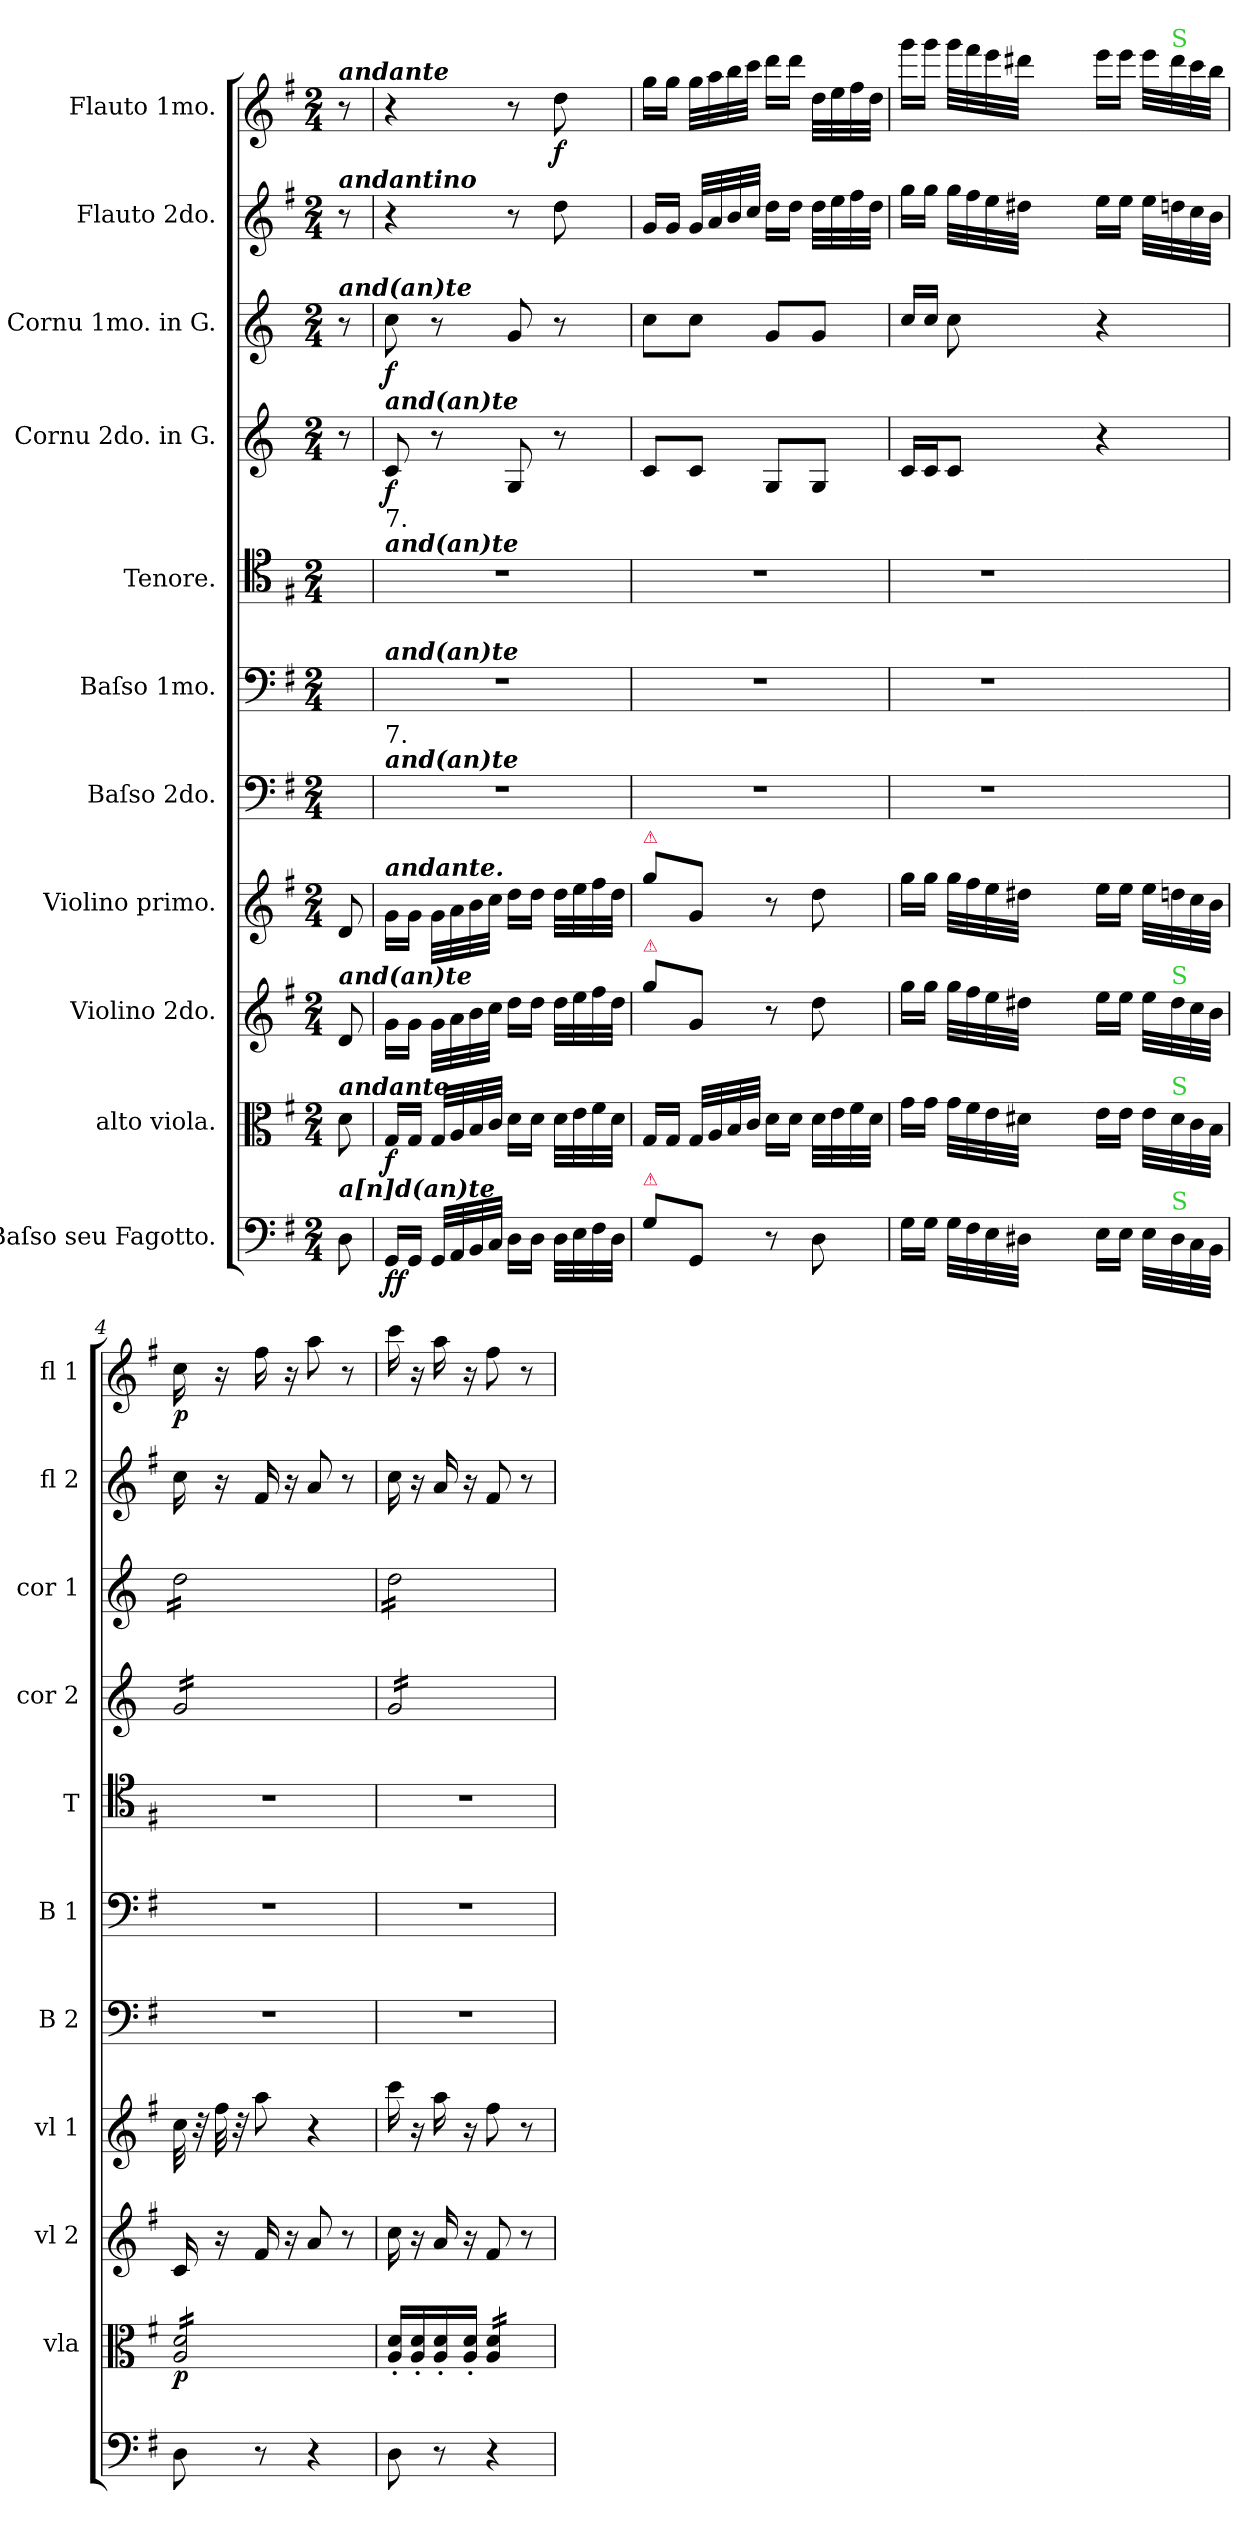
**kern	**dynam	**kern	**dynam	**kern	**dynam	**kern	**dynam	**kern	**kern	**kern	**kern	**dynam	**kern	**dynam	**kern	**dynam	**kern	**dynam
*part11	*part11	*part10	*part10	*part9	*part9	*part8	*part8	*part7	*part6	*part5	*part4	*part4	*part3	*part3	*part2	*part2	*part1	*part1
*staff11	*staff11	*staff10	*staff10	*staff9	*staff9	*staff8	*staff8	*staff7	*staff6	*staff5	*staff4	*staff4	*staff3	*staff3	*staff2	*staff2	*staff1	*staff1
*I"Baſso seu Fagotto.	*	*I"alto viola.	*	*I"Violino 2do.	*	*I"Violino primo.	*	*I"Baſso 2do.	*I"Baſso 1mo.	*I"Tenore.	*I"Cornu 2do. in G.	*	*I"Cornu 1mo. in G.	*	*I"Flauto 2do.	*	*I"Flauto 1mo.	*
*	*	*I'vla	*	*I'vl 2	*	*I'vl 1	*	*I'B 2	*I'B 1	*I'T	*I'cor 2	*	*I'cor 1	*	*I'fl 2	*	*I'fl 1	*
*clefF4	*	*clefC3	*	*clefG2	*	*clefG2	*	*clefF4	*clefF4	*clefC4	*clefG2	*	*clefG2	*	*clefG2	*	*clefG2	*
*	*	*	*	*	*	*	*	*	*	*	*ITrd3c5	*	*ITrd3c5	*	*	*	*	*
*k[f#]	*	*k[f#]	*	*k[f#]	*	*k[f#]	*	*k[f#]	*k[f#]	*k[f#]	*k[f#]	*	*k[f#]	*	*k[f#]	*	*k[f#]	*
*G:	*	*G:	*	*G:	*	*G:	*	*G:	*G:	*G:	*	*	*	*	*G:	*	*G:	*
*M2/4	*	*M2/4	*	*M2/4	*	*M2/4	*	*M2/4	*M2/4	*M2/4	*M2/4	*	*M2/4	*	*M2/4	*	*M2/4	*
=	=	=	=	=	=	=	=	=	=	=	=	=	=	=	=	=	=	=
!	!	!	!	!	!	!	!	!	!	!	!	!	!	!	!	!	!LO:TX:a:Bi:t=andante	!
!	!	!	!	!	!	!	!	!	!	!	!	!	!	!	!LO:TX:a:Bi:t=andantino	!	!	!
!	!	!	!	!	!	!	!	!	!	!	!	!	!LO:TX:a:Bi:t=and(an)te	!	!	!	!	!
!	!	!	!	!LO:TX:a:Bi:t=and(an)te	!	!	!	!	!	!	!	!	!	!	!	!	!	!
!	!	!LO:TX:a:Bi:t=andante	!	!	!	!	!	!	!	!	!	!	!	!	!	!	!	!
!LO:TX:a:Bi:t=a[n]d(an)te	!	!	!	!	!	!	!	!	!	!	!	!	!	!	!	!	!	!
!	!	!	!	!	!LO:DY:b	!	!LO:DY:b	!	!	!	!	!	!	!	!	!	!	!
8D\	.	8d\	.	8d/	ffo.	8d/	ffo.	8ryy	8ryy	8ryy	8r	.	8r	.	8r	.	8r	.
=1	=1	=1	=1	=1	=1	=1	=1	=1	=1	=1	=1	=1	=1	=1	=1	=1	=1	=1
!	!	!	!	!	!	!	!	!	!	!	!LO:TX:a:Bi:t=and(an)te	!	!	!	!	!	!	!
!	!	!	!	!	!	!	!	!	!	!LO:TX:a:Bi:t=and(an)te	!	!	!	!	!	!	!	!
!	!	!	!	!	!	!	!	!	!	!LO:TX:a:t=7.	!	!	!	!	!	!	!	!
!	!	!	!	!	!	!	!	!	!LO:TX:a:Bi:t=and(an)te	!	!	!	!	!	!	!	!	!
!	!	!	!	!	!	!	!	!LO:TX:a:Bi:t=and(an)te	!	!	!	!	!	!	!	!	!	!
!	!	!	!	!	!	!	!	!LO:TX:a:t=7.	!	!	!	!	!	!	!	!	!	!
!	!	!	!	!	!	!LO:TX:a:Bi:t=andante.	!	!	!	!	!	!	!	!	!	!	!	!
!	!LO:DY:b	!	!	!	!	!	!	!LO:N:vis=00	!LO:N:vis=00	!LO:N:vis=00	!	!	!	!	!	!	!	!
16GG/LL	ff.	16G/LL	f	16g\LL	.	16g\LL	.	2r	2r	2r	8G/	f	8g\	f	4r	.	4r	.
16GG/JJ	.	16G/JJ	.	16g\JJ	.	16g\JJ	.	.	.	.	.	.	.	.	.	.	.	.
32GG/LLL	.	32G/LLL	.	32g\LLL	.	32g\LLL	.	.	.	.	8r	.	8r	.	.	.	.	.
32AA/	.	32A/	.	32a\	.	32a\	.	.	.	.	.	.	.	.	.	.	.	.
32BB/	.	32B/	.	32b\	.	32b\	.	.	.	.	.	.	.	.	.	.	.	.
32C/JJJ	.	32c/JJJ	.	32cc\JJJ	.	32cc\JJJ	.	.	.	.	.	.	.	.	.	.	.	.
16D\LL	.	16d\LL	.	16dd\LL	.	16dd\LL	.	.	.	.	8D/	.	8d/	.	8r	.	8r	.
16D\JJ	.	16d\JJ	.	16dd\JJ	.	16dd\JJ	.	.	.	.	.	.	.	.	.	.	.	.
32D\LLL	.	32d\LLL	.	32dd\LLL	.	32dd\LLL	.	.	.	.	8r	.	8r	.	8dd\	f&colon;	8dd\	f
32E\	.	32e\	.	32ee\	.	32ee\	.	.	.	.	.	.	.	.	.	.	.	.
32F#\	.	32f#\	.	32ff#\	.	32ff#\	.	.	.	.	.	.	.	.	.	.	.	.
32D\JJJ	.	32d\JJJ	.	32dd\JJJ	.	32dd\JJJ	.	.	.	.	.	.	.	.	.	.	.	.
=2	=2	=2	=2	=2	=2	=2	=2	=2	=2	=2	=2	=2	=2	=2	=2	=2	=2	=2
!	!	!	!	!	!	!LO:TX:a:color=crimson:t=⚠	!	!	!	!	!	!	!	!	!	!	!	!
!	!	!	!	!LO:TX:a:color=crimson:t=⚠	!	!	!	!	!	!	!	!	!	!	!	!	!	!
!LO:TX:a:color=crimson:t=⚠	!	!	!	!	!	!	!	!	!	!	!	!	!	!	!	!	!	!
8G\L	.	16G/LL	.	8gg\L	.	8gg\L	.	2r	2r	2r	8G/L	.	8g\L	.	16g/LL	.	16gg\LL	.
.	.	16G/JJ	.	.	.	.	.	.	.	.	.	.	.	.	16g/JJ	.	16gg\JJ	.
8GG/J	.	32G/LLL	.	8g/J	.	8g/J	.	.	.	.	8G/J	.	8g\J	.	32g/LLL	.	32gg\LLL	.
.	.	32A/	.	.	.	.	.	.	.	.	.	.	.	.	32a/	.	32aa\	.
.	.	32B/	.	.	.	.	.	.	.	.	.	.	.	.	32b/	.	32bb\	.
.	.	32c/JJJ	.	.	.	.	.	.	.	.	.	.	.	.	32cc/JJJ	.	32ccc\JJJ	.
8r	.	16d\LL	.	8r	.	8r	.	.	.	.	8D/L	.	8d/L	.	16dd\LL	.	16ddd\LL	.
.	.	16d\JJ	.	.	.	.	.	.	.	.	.	.	.	.	16dd\JJ	.	16ddd\JJ	.
8D\	.	32d\LLL	.	8dd\	.	8dd\	.	.	.	.	8D/J	.	8d/J	.	32dd\LLL	.	32dd\LLL	.
.	.	32e\	.	.	.	.	.	.	.	.	.	.	.	.	32ee\	.	32ee\	.
.	.	32f#\	.	.	.	.	.	.	.	.	.	.	.	.	32ff#\	.	32ff#\	.
.	.	32d\JJJ	.	.	.	.	.	.	.	.	.	.	.	.	32dd\JJJ	.	32dd\JJJ	.
=3	=3	=3	=3	=3	=3	=3	=3	=3	=3	=3	=3	=3	=3	=3	=3	=3	=3	=3
16G\LL	.	16g\LL	.	16gg\LL	.	16gg\LL	.	2r	2r	2r	16G/LL	.	16g/LL	.	16gg\LL	.	16ggg\LL	.
16G\JJ	.	16g\JJ	.	16gg\JJ	.	16gg\JJ	.	.	.	.	16G/J	.	16g/JJ	.	16gg\JJ	.	16ggg\JJ	.
32G\LLL	.	32g\LLL	.	32gg\LLL	.	32gg\LLL	.	.	.	.	8G/J	.	8g\	.	32gg\LLL	.	32ggg\LLL	.
32F#\	.	32f#\	.	32ff#\	.	32ff#\	.	.	.	.	.	.	.	.	32ff#\	.	32fff#\	.
32E\	.	32e\	.	32ee\	.	32ee\	.	.	.	.	.	.	.	.	32ee\	.	32eee\	.
32D#X\JJJ	.	32d#X\JJJ	.	32dd#X\JJJ	.	32dd#X\JJJ	.	.	.	.	.	.	.	.	32dd#X\JJJ	.	32ddd#X\JJJ	.
4ryy	.	4ryy	.	4ryy	.	4ryy	.	.	.	.	4ryy	.	4ryy	.	4ryy	.	4ryy	.
=-	=-	=-	=-	=-	=-	=-	=-	=-	=-	=-	=-	=-	=-	=-	=-	=-	=-	=-
16E\LL	.	16e\LL	.	16ee\LL	.	16ee\LL	.	4ryy	4ryy	4ryy	4r	.	4r	.	16ee\LL	.	16eee\LL	.
16E\JJ	.	16e\JJ	.	16ee\JJ	.	16ee\JJ	.	.	.	.	.	.	.	.	16ee\JJ	.	16eee\JJ	.
32E\LLL	.	32e\LLL	.	32ee\LLL	.	32ee\LLL	.	.	.	.	.	.	.	.	32ee\LLL	.	32eee\LLL	.
!	!	!	!	!	!	!	!	!	!	!	!	!	!	!	!	!	!LO:TX:a:color=limegreen:t=S	!
!	!	!	!	!LO:TX:a:color=limegreen:t=S	!	!	!	!	!	!	!	!	!	!	!	!	!	!
!	!	!LO:TX:a:color=limegreen:t=S	!	!	!	!	!	!	!	!	!	!	!	!	!	!	!	!
!LO:TX:a:color=limegreen:t=S	!	!	!	!	!	!	!	!	!	!	!	!	!	!	!	!	!	!
32D#\	.	32d#\	.	32dd#\	.	32ddn\	.	.	.	.	.	.	.	.	32ddn\	.	32ddd#\	.
32C\	.	32c\	.	32cc\	.	32cc\	.	.	.	.	.	.	.	.	32cc\	.	32ccc\	.
32BB\JJJ	.	32B\JJJ	.	32b\JJJ	.	32b\JJJ	.	.	.	.	.	.	.	.	32b\JJJ	.	32bb\JJJ	.
=4	=4	=4	=4	=4	=4	=4	=4	=4	=4	=4	=4	=4	=4	=4	=4	=4	=4	=4
!	!LO:DY:b	!	!LO:DY:b	!	!LO:DY:b	!	!LO:DY:b	!	!	!	!	!	!	!	!	!	!	!
*	*	*tremolo	*	*	*	*	*	*	*	*	*	*	*	*	*	*	*	*
*	*	*	*	*	*	*	*	*	*	*	*tremolo	*	*	*	*	*	*	*
*	*	*	*	*	*	*	*	*	*	*	*	*	*tremolo	*	*	*	*	*
8D\	p&colon;	16A/ 16d/LL	p.	16c/	p&colon;	32cc\	p&colon;	2r	2r	2r	16d/LL	p&colon;	16a\LL	pp&colon;	16cc\	p&colon;	16cc\	p
.	.	.	.	.	.	32r	.	.	.	.	.	.	.	.	.	.	.	.
.	.	16A/ 16d/	.	16r	.	32ff#\	.	.	.	.	16d/	.	16a\	.	16r	.	16r	.
.	.	.	.	.	.	32r	.	.	.	.	.	.	.	.	.	.	.	.
8r	.	16A/ 16d/	.	16f#/	.	8aa\	.	.	.	.	16d/	.	16a\	.	16f#/	.	16ff#\	.
.	.	16A/ 16d/	.	16r	.	.	.	.	.	.	16d/	.	16a\	.	16r	.	16r	.
4r	.	16A/ 16d/	.	8a/	.	4r	.	.	.	.	16d/	.	16a\	.	8a	.	8aa\	.
.	.	16A/ 16d/	.	.	.	.	.	.	.	.	16d/	.	16a\	.	.	.	.	.
.	.	16A/ 16d/	.	8r	.	.	.	.	.	.	16d/	.	16a\	.	8r	.	8r	.
.	.	16A/ 16d/JJ	.	.	.	.	.	.	.	.	16d/JJ	.	16a\JJ	.	.	.	.	.
*	*	*Xtremolo	*	*	*	*	*	*	*	*	*	*	*	*	*	*	*	*
=5	=5	=5	=5	=5	=5	=5	=5	=5	=5	=5	=5	=5	=5	=5	=5	=5	=5	=5
!	!	!	!	!	!	!	!	!LO:N:vis=0	!LO:N:vis=0	!LO:N:vis=0	!	!	!	!	!	!	!	!
8D\	.	16A'/ 16d'/LL	.	16cc\	.	16ccc\	.	2r	2r	2r	16d/LL	.	16a\LL	.	16cc\	.	16ccc\	.
.	.	16A'/ 16d'/	.	16r	.	16r	.	.	.	.	16d/	.	16a\	.	16r	.	16r	.
8r	.	16A'/ 16d'/	.	16a/	.	16aa\	.	.	.	.	16d/	.	16a\	.	16a/	.	16aa\	.
.	.	16A'/ 16d'/JJ	.	16r	.	16r	.	.	.	.	16d/	.	16a\	.	16r	.	16r	.
*	*	*tremolo	*	*	*	*	*	*	*	*	*	*	*	*	*	*	*	*
4r	.	16A/ 16d/LL	.	8f#/	.	8ff#\	.	.	.	.	16d/	.	16a\	.	8f#/	.	8ff#\	.
.	.	16A/ 16d/	.	.	.	.	.	.	.	.	16d/	.	16a\	.	.	.	.	.
.	.	16A/ 16d/	.	8r	.	8r	.	.	.	.	16d/	.	16a\	.	8r	.	8r	.
.	.	16A/ 16d/JJ	.	.	.	.	.	.	.	.	16d/JJ	.	16a\JJ	.	.	.	.	.
*	*	*	*	*	*	*	*	*	*	*	*	*	*Xtremolo	*	*	*	*	*
*	*	*	*	*	*	*	*	*	*	*	*Xtremolo	*	*	*	*	*	*	*
*	*	*Xtremolo	*	*	*	*	*	*	*	*	*	*	*	*	*	*	*	*
=	=	=	=	=	=	=	=	=	=	=	=	=	=	=	=	=	=	=
*-	*-	*-	*-	*-	*-	*-	*-	*-	*-	*-	*-	*-	*-	*-	*-	*-	*-	*-
